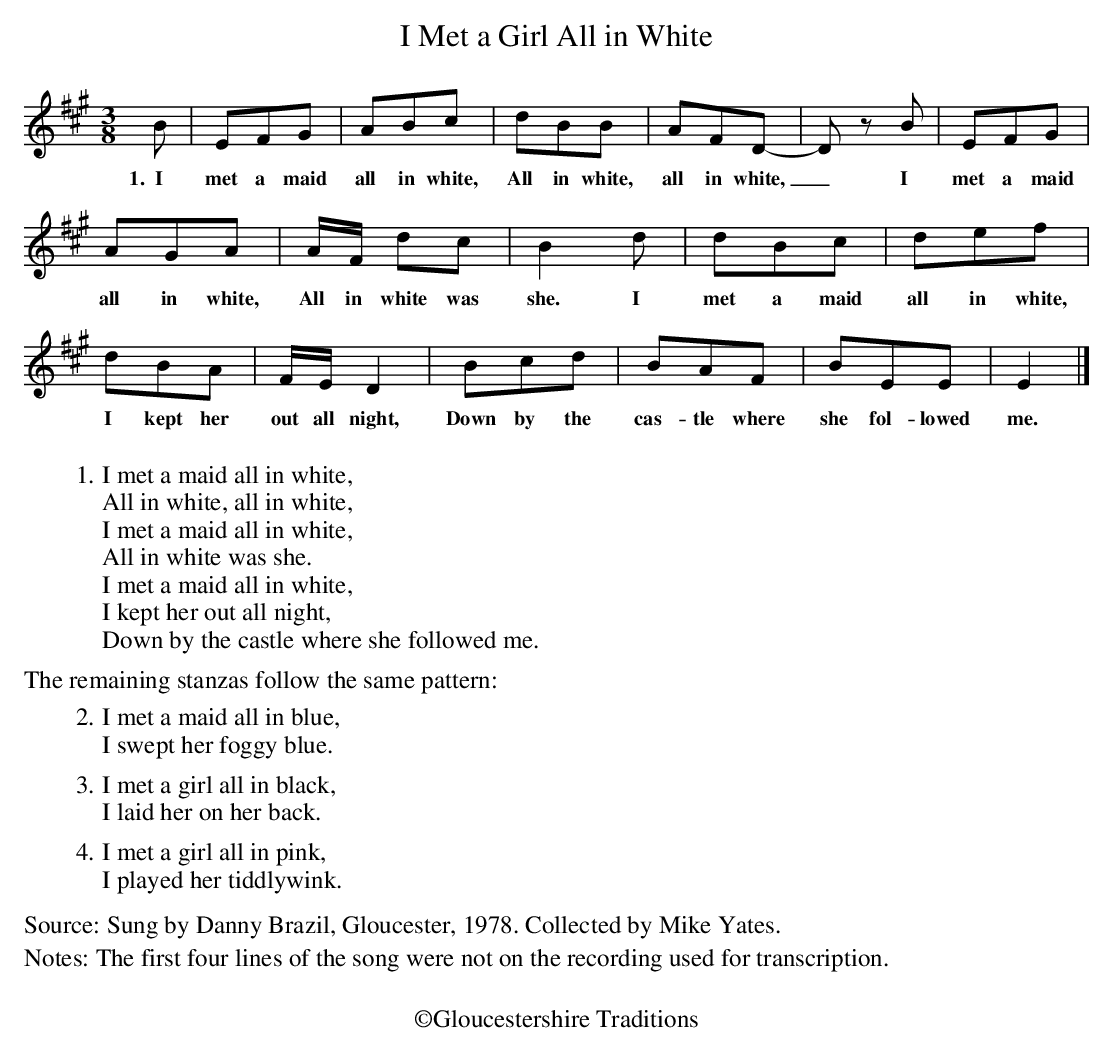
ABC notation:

X:1
T: I Met a Girl All in White
%%vskip 20
M:3/8
L: 1/8
K: A
B |  EFG | ABc |  dBB | AFD- | D zB | EFG |
w: 1.~~I met a maid all in white, All in white, all in white,_ I met a maid
 AGA | A/F/  dc | B2 d | dBc | def |
w:all in white, All in white was she. I met a maid all in white,
 dBA | F/E/ D2 | Bcd | BAF | BEE | E2 |]
w: I kept her out all night, Down by the cas-tle where she fol-lowed me.
%%vskip 15
W:1.I met a maid all in white,
W:All in white, all in white,
W:I met a maid all in white,
W:All in white was she.
W:I met a maid all in white,
W:I kept her out all night,
W:Down by the castle where she followed me.
%%vskip 8
%%text The remaining stanzas follow the same pattern:
W:2. I met a maid all in blue,
W: I swept her foggy blue.
%%vskip 8
W: 3. I met a girl all in black,
W: I laid her on her back.
%%vskip 8
W: 4. I met a girl all in pink,
W: I played her tiddlywink.
